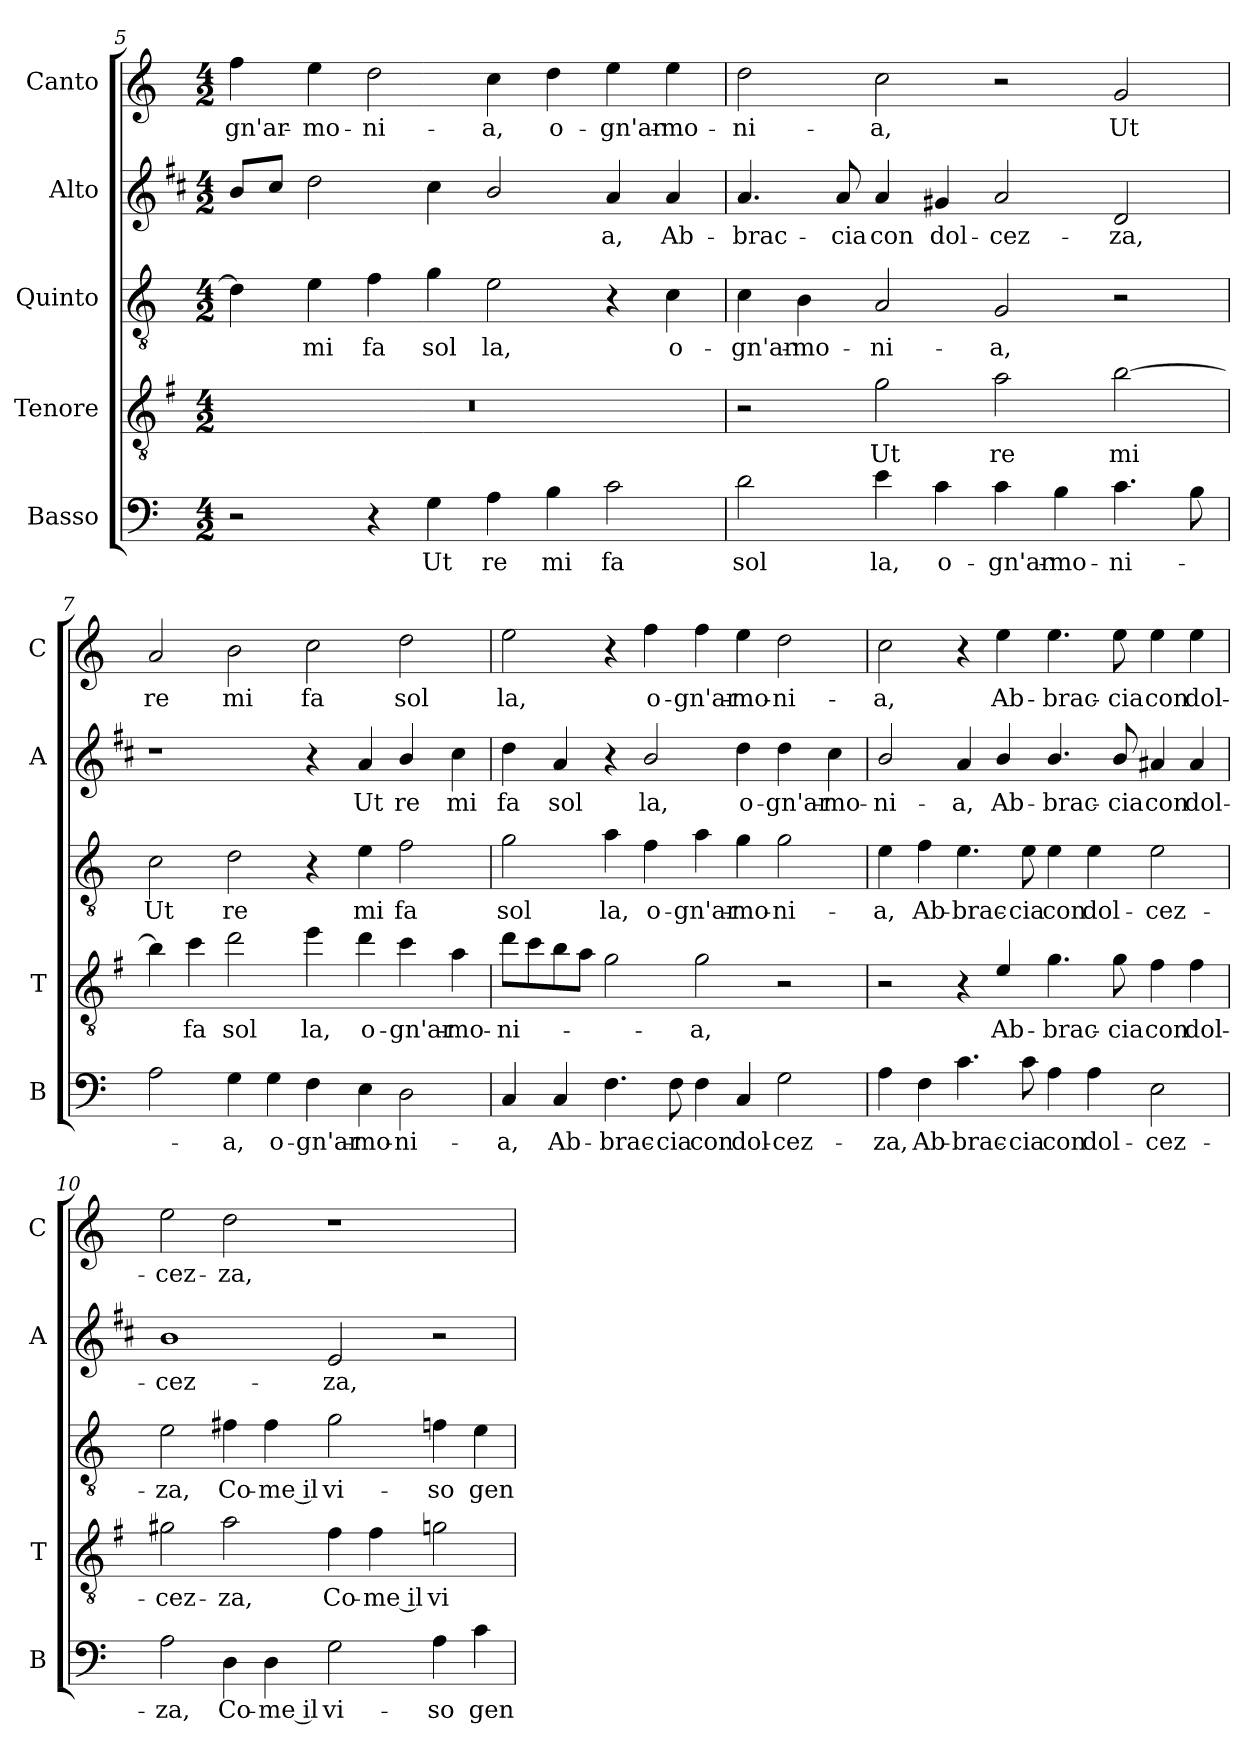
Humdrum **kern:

**kern	**text	**kern	**text	**kern	**text	**kern	**text	**kern	**text
*part5	*part5	*part4	*part4	*part3	*part3	*part2	*part2	*part1	*part1
*staff5	*staff5	*staff4	*staff4	*staff3	*staff3	*staff2	*staff2	*staff1	*staff1
*I"Basso	*	*I"Tenore	*	*I"Quinto	*	*I"Alto	*	*I"Canto	*
*I'B	*	*I'T	*	*	*	*I'A	*	*I'C	*
*clefF4	*	*clefGv2	*	*clefGv2	*	*clefG2	*	*clefG2	*
*	*	*ITrd4c7	*	*	*	*ITrd1c2	*	*	*
*k[]	*	*k[]	*	*k[]	*	*k[]	*	*k[]	*
*C:	*	*C:	*	*C:	*	*C:	*	*C:	*
*M4/2	*	*M4/2	*	*M4/2	*	*M4/2	*	*M4/2	*
=5	=5	=5	=5	=5	=5	=5	=5	=5	=5
!	!	!	!	!	!	!	!	!	!LO:LY:b
2r	.	0r	.	4d\]	.	8a/L	.	4ff\	-gn'ar-
.	.	.	.	.	.	8b/J	.	.	.
!	!	!	!	!	!LO:LY:b	!	!	!	!LO:LY:b
.	.	.	.	4e\	mi	2cc\	.	4ee\	-mo-
!	!	!	!	!	!LO:LY:b	!	!	!	!LO:LY:b
4r	.	.	.	4f\	fa	.	.	2dd\	-ni-
!	!LO:LY:b	!	!	!	!LO:LY:b	!	!	!	!
4G\	Ut	.	.	4g\	sol	4b\	.	.	.
!	!LO:LY:b	!	!	!	!LO:LY:b	!	!	!	!LO:LY:b
4A\	re	.	.	2e\	la,	2a/	.	4cc\	-a,
!	!LO:LY:b	!	!	!	!	!	!	!	!LO:LY:b
4B\	mi	.	.	.	.	.	.	4dd\	o-
!	!LO:LY:b	!	!	!	!	!	!LO:LY:b	!	!LO:LY:b
2c\	fa	.	.	4r	.	4g/	-a,	4ee\	-gn'ar-
!	!	!	!	!	!LO:LY:b	!	!LO:LY:b	!	!LO:LY:b
.	.	.	.	4c\	o-	4g/	Ab-	4ee\	-mo-
=6	=6	=6	=6	=6	=6	=6	=6	=6	=6
!	!LO:LY:b	!	!	!	!LO:LY:b	!	!LO:LY:b	!	!LO:LY:b
2d\	sol	2r	.	4c\	-gn'ar-	4.g/	-brac-	2dd\	-ni-
!	!	!	!	!	!LO:LY:b	!	!	!	!
.	.	.	.	4B\	-mo-	.	.	.	.
!	!	!	!	!	!	!	!LO:LY:b	!	!
.	.	.	.	.	.	8g/	-cia	.	.
!	!LO:LY:b	!	!LO:LY:b	!	!LO:LY:b	!	!LO:LY:b	!	!LO:LY:b
4e\	la,	2c\	Ut	2A/	-ni-	4g/	con	2cc\	-a,
!	!LO:LY:b	!	!	!	!	!	!LO:LY:b	!	!
4c\	o-	.	.	.	.	4f#X/	dol-	.	.
!	!LO:LY:b	!	!LO:LY:b	!	!LO:LY:b	!	!LO:LY:b	!	!
4c\	-gn'ar-	2d\	re	2G/	-a,	2g/	-cez-	2r	.
!	!LO:LY:b	!	!	!	!	!	!	!	!
4B\	-mo-	.	.	.	.	.	.	.	.
!	!LO:LY:b	!	!LO:LY:b	!	!	!	!LO:LY:b	!	!LO:LY:b
4.c\	-ni-	[2e\	mi	2r	.	2c/	-za,	2g/	Ut
8B\	.	.	.	.	.	.	.	.	.
!!LO:PB:g=z
=7	=7	=7	=7	=7	=7	=7	=7	=7	=7
!	!	!	!	!	!LO:LY:b	!	!	!	!LO:LY:b
2A\	.	4e\]	.	2c\	Ut	1r	.	2a/	re
!	!	!	!LO:LY:b	!	!	!	!	!	!
.	.	4f\	fa	.	.	.	.	.	.
!	!LO:LY:b	!	!LO:LY:b	!	!LO:LY:b	!	!	!	!LO:LY:b
4G\	-a,	2g\	sol	2d\	re	.	.	2b\	mi
!	!LO:LY:b	!	!	!	!	!	!	!	!
4G\	o-	.	.	.	.	.	.	.	.
!	!LO:LY:b	!	!LO:LY:b	!	!	!	!	!	!LO:LY:b
4F\	-gn'ar-	4a\	la,	4r	.	4r	.	2cc\	fa
!	!LO:LY:b	!	!LO:LY:b	!	!LO:LY:b	!	!LO:LY:b	!	!
4E\	-mo-	4g\	o-	4e\	mi	4g/	Ut	.	.
!	!LO:LY:b	!	!LO:LY:b	!	!LO:LY:b	!	!LO:LY:b	!	!LO:LY:b
2D\	-ni-	4f\	-gn'ar-	2f\	fa	4a/	re	2dd\	sol
!	!	!	!LO:LY:b	!	!	!	!LO:LY:b	!	!
.	.	4d\	-mo-	.	.	4b\	mi	.	.
=8	=8	=8	=8	=8	=8	=8	=8	=8	=8
!	!LO:LY:b	!	!LO:LY:b	!	!LO:LY:b	!	!LO:LY:b	!	!LO:LY:b
4C/	-a,	8g\L	-ni-	2g\	sol	4cc\	fa	2ee\	la,
.	.	8f\	.	.	.	.	.	.	.
!	!LO:LY:b	!	!	!	!	!	!LO:LY:b	!	!
4C/	Ab-	8e\	.	.	.	4g/	sol	.	.
.	.	8d\J	.	.	.	.	.	.	.
!	!LO:LY:b	!	!	!	!LO:LY:b	!	!	!	!
4.F\	-brac-	2c\	.	4a\	la,	4r	.	4r	.
!	!	!	!	!	!LO:LY:b	!	!LO:LY:b	!	!LO:LY:b
.	.	.	.	4f\	o-	2a/	la,	4ff\	o-
!	!LO:LY:b	!	!	!	!	!	!	!	!
8F\	-cia	.	.	.	.	.	.	.	.
!	!LO:LY:b	!	!LO:LY:b	!	!LO:LY:b	!	!	!	!LO:LY:b
4F\	con	2c\	-a,	4a\	-gn'ar-	.	.	4ff\	-gn'ar-
!	!LO:LY:b	!	!	!	!LO:LY:b	!	!LO:LY:b	!	!LO:LY:b
4C/	dol-	.	.	4g\	-mo-	4cc\	o-	4ee\	-mo-
!	!LO:LY:b	!	!	!	!LO:LY:b	!	!LO:LY:b	!	!LO:LY:b
2G\	-cez-	2r	.	2g\	-ni-	4cc\	-gn'ar-	2dd\	-ni-
!	!	!	!	!	!	!	!LO:LY:b	!	!
.	.	.	.	.	.	4b\	-mo-	.	.
=9	=9	=9	=9	=9	=9	=9	=9	=9	=9
!	!LO:LY:b	!	!	!	!LO:LY:b	!	!LO:LY:b	!	!LO:LY:b
4A\	-za,	2r	.	4e\	-a,	2a/	-ni-	2cc\	-a,
!	!LO:LY:b	!	!	!	!LO:LY:b	!	!	!	!
4F\	Ab-	.	.	4f\	Ab-	.	.	.	.
!	!LO:LY:b	!	!	!	!LO:LY:b	!	!LO:LY:b	!	!
4.c\	-brac-	4r	.	4.e\	-brac-	4g/	-a,	4r	.
!	!	!	!LO:LY:b	!	!	!	!LO:LY:b	!	!LO:LY:b
.	.	4A/	Ab-	.	.	4a/	Ab-	4ee\	Ab-
!	!LO:LY:b	!	!	!	!LO:LY:b	!	!	!	!
8c\	-cia	.	.	8e\	-cia	.	.	.	.
!	!LO:LY:b	!	!LO:LY:b	!	!LO:LY:b	!	!LO:LY:b	!	!LO:LY:b
4A\	con	4.c\	-brac-	4e\	con	4.a/	-brac-	4.ee\	-brac-
!	!LO:LY:b	!	!	!	!LO:LY:b	!	!	!	!
4A\	dol-	.	.	4e\	dol-	.	.	.	.
!	!	!	!LO:LY:b	!	!	!	!LO:LY:b	!	!LO:LY:b
.	.	8c\	-cia	.	.	8a/	-cia	8ee\	-cia
!	!LO:LY:b	!	!LO:LY:b	!	!LO:LY:b	!	!LO:LY:b	!	!LO:LY:b
2E\	-cez-	4B\	con	2e\	-cez-	4g#X/	con	4ee\	con
!	!	!	!LO:LY:b	!	!	!	!LO:LY:b	!	!LO:LY:b
.	.	4B\	dol-	.	.	4g#/	dol-	4ee\	dol-
!!LO:LB:g=z
=10	=10	=10	=10	=10	=10	=10	=10	=10	=10
!	!LO:LY:b	!	!LO:LY:b	!	!LO:LY:b	!	!LO:LY:b	!	!LO:LY:b
2A\	-za,	2c#X\	-cez-	2e\	-za,	1a	-cez-	2ee\	-cez-
!	!LO:LY:b	!	!LO:LY:b	!	!LO:LY:b	!	!	!	!LO:LY:b
4D\	Co-	2d\	-za,	4f#X\	Co-	.	.	2dd\	-za,
!	!LO:LY:b	!	!	!	!LO:LY:b	!	!	!	!
4D\	-me il	.	.	4f#\	-me il	.	.	.	.
!	!LO:LY:b	!	!LO:LY:b	!	!LO:LY:b	!	!LO:LY:b	!	!
2G\	vi-	4B\	Co-	2g\	vi-	2d/	-za,	1r	.
!	!	!	!LO:LY:b	!	!	!	!	!	!
.	.	4B\	-me il	.	.	.	.	.	.
!	!LO:LY:b	!	!LO:LY:b	!	!LO:LY:b	!	!	!	!
4A\	-so	2cn\	vi-	4fn\	-so	2r	.	.	.
!	!LO:LY:b	!	!	!	!LO:LY:b	!	!	!	!
4c\	gen-	.	.	4e\	gen-	.	.	.	.
=	=	=	=	=	=	=	=	=	=
*-	*-	*-	*-	*-	*-	*-	*-	*-	*-
